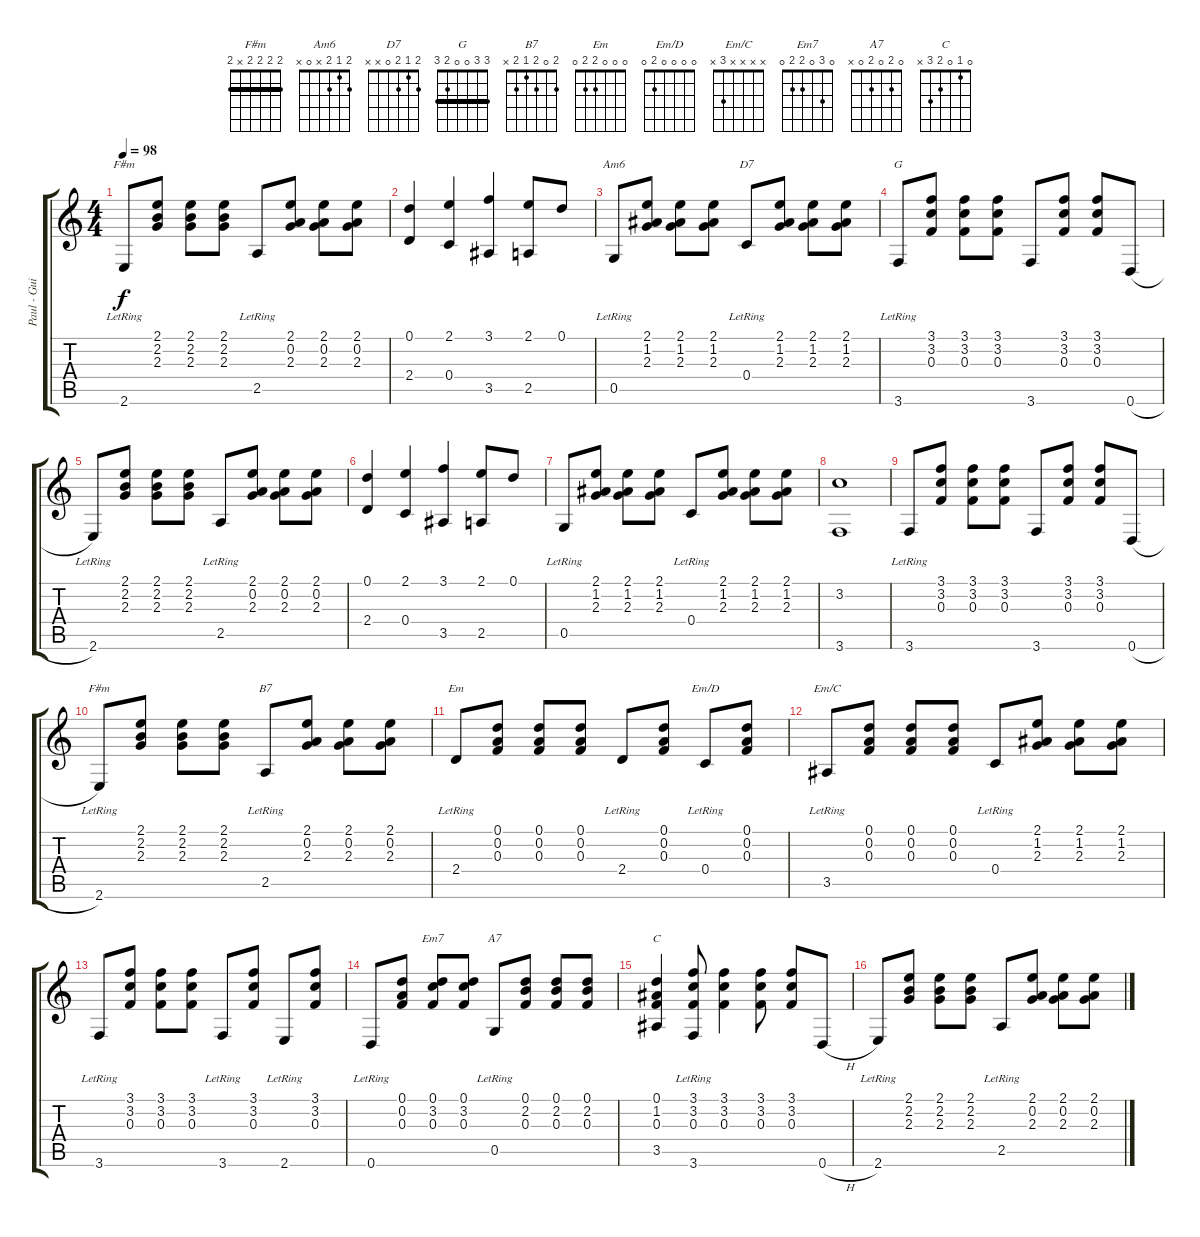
\track ("Paul - Guitar" "Paul - Gui") {instrument acousticguitarsteel}
\staff {score tabs}
\tuning (D4 A3 F3 C3 G2 D2) {hide}
\chord ("F#m" 2 2 2 x x 2) {barre 2}
\chord ("Am6" 2 1 2 x 0 x)
\chord ("D7" 2 1 2 0 x x)
\chord ("G" 3 3 0 0 2 3) {barre 3}
\chord ("F#m" 2 2 2 2 x 2) {barre 2}
\chord ("B7" 2 0 2 1 2 x)
\chord ("Em" 0 0 0 2 2 0)
\chord ("Em/D" 0 0 0 0 2 0)
\chord ("Em/C" x x x x 3 x)
\chord ("Em7" 0 3 0 2 2 0)
\chord ("A7" 0 2 0 2 0 x)
\chord ("C" 0 1 0 2 3 x)
\ts (4 4)
\tempo 98
\clef g2
\ks c
2.6{lr}.8{ch "F#m" dy f} (2.1 2.2 2.3).8 (2.1 2.2 2.3).8 (2.1 2.2 2.3).8 2.5{lr}.8 (2.1 0.2 2.3).8 (2.1 0.2 2.3).8 (2.1 0.2 2.3).8 |
(0.1 2.4).4 (2.1 0.4).4 (3.1 3.5).4 (2.1 2.5).8 0.1.8 |
0.5{lr}.8{ch "Am6"} (2.1 1.2 2.3).8 (2.1 1.2 2.3).8 (2.1 1.2 2.3).8 0.4{lr}.8{ch "D7"} (2.1 1.2 2.3).8 (2.1 1.2 2.3).8 (2.1 1.2 2.3).8 |
3.6{lr}.8{ch "G"} (3.1 3.2 0.3).8 (3.1 3.2 0.3).8 (3.1 3.2 0.3).8 3.6.8 (3.1 3.2 0.3).8 (3.1 3.2 0.3).8 0.6{h}.8 |
2.6{lr}.8 (2.1 2.2 2.3).8 (2.1 2.2 2.3).8 (2.1 2.2 2.3).8 2.5{lr}.8 (2.1 0.2 2.3).8 (2.1 0.2 2.3).8 (2.1 0.2 2.3).8 |
(0.1 2.4).4 (2.1 0.4).4 (3.1 3.5).4 (2.1 2.5).8 0.1.8 |
0.5{lr}.8 (2.1 1.2 2.3).8 (2.1 1.2 2.3).8 (2.1 1.2 2.3).8 0.4{lr}.8 (2.1 1.2 2.3).8 (2.1 1.2 2.3).8 (2.1 1.2 2.3).8 |
(3.2 3.6).1 |
3.6{lr}.8 (3.1 3.2 0.3).8 (3.1 3.2 0.3).8 (3.1 3.2 0.3).8 3.6.8 (3.1 3.2 0.3).8 (3.1 3.2 0.3).8 0.6{h}.8 |
2.6{lr}.8{ch "F#m"} (2.1 2.2 2.3).8 (2.1 2.2 2.3).8 (2.1 2.2 2.3).8 2.5{lr}.8{ch "B7"} (2.1 0.2 2.3).8 (2.1 0.2 2.3).8 (2.1 0.2 2.3).8 |
2.4{lr}.8{ch "Em"} (0.1 0.2 0.3).8 (0.1 0.2 0.3).8 (0.1 0.2 0.3).8 2.4{lr}.8 (0.1 0.2 0.3).8 0.4{lr}.8{ch "Em/D"} (0.1 0.2 0.3).8 |
3.5{lr}.8{ch "Em/C"} (0.1 0.2 0.3).8 (0.1 0.2 0.3).8 (0.1 0.2 0.3).8 0.4{lr}.8 (2.1 1.2 2.3).8 (2.1 1.2 2.3).8 (2.1 1.2 2.3).8 |
3.6{lr}.8 (3.1 3.2 0.3).8 (3.1 3.2 0.3).8 (3.1 3.2 0.3).8 3.6{lr}.8 (3.1 3.2 0.3).8 2.6{lr}.8 (3.1 3.2 0.3).8 |
0.6{lr}.8 (0.1 0.2 0.3).8 (0.1 3.2 0.3).8{ch "Em7"} (0.1 3.2 0.3).8 0.5{lr}.8{ch "A7"} (0.1 2.2 0.3).8 (0.1 2.2 0.3).8 (0.1 2.2 0.3).8 |
(0.1 1.2 0.3 3.5).4{ch "C"} (3.1 3.2 0.3 3.6{lr}).8 (3.1 3.2 0.3).4 (3.1 3.2 0.3).8 (3.1 3.2 0.3).8 0.6{h}.8 |
2.6{lr}.8 (2.1 2.2 2.3).8 (2.1 2.2 2.3).8 (2.1 2.2 2.3).8 2.5{lr}.8 (2.1 0.2 2.3).8 (2.1 0.2 2.3).8 (2.1 0.2 2.3).8
